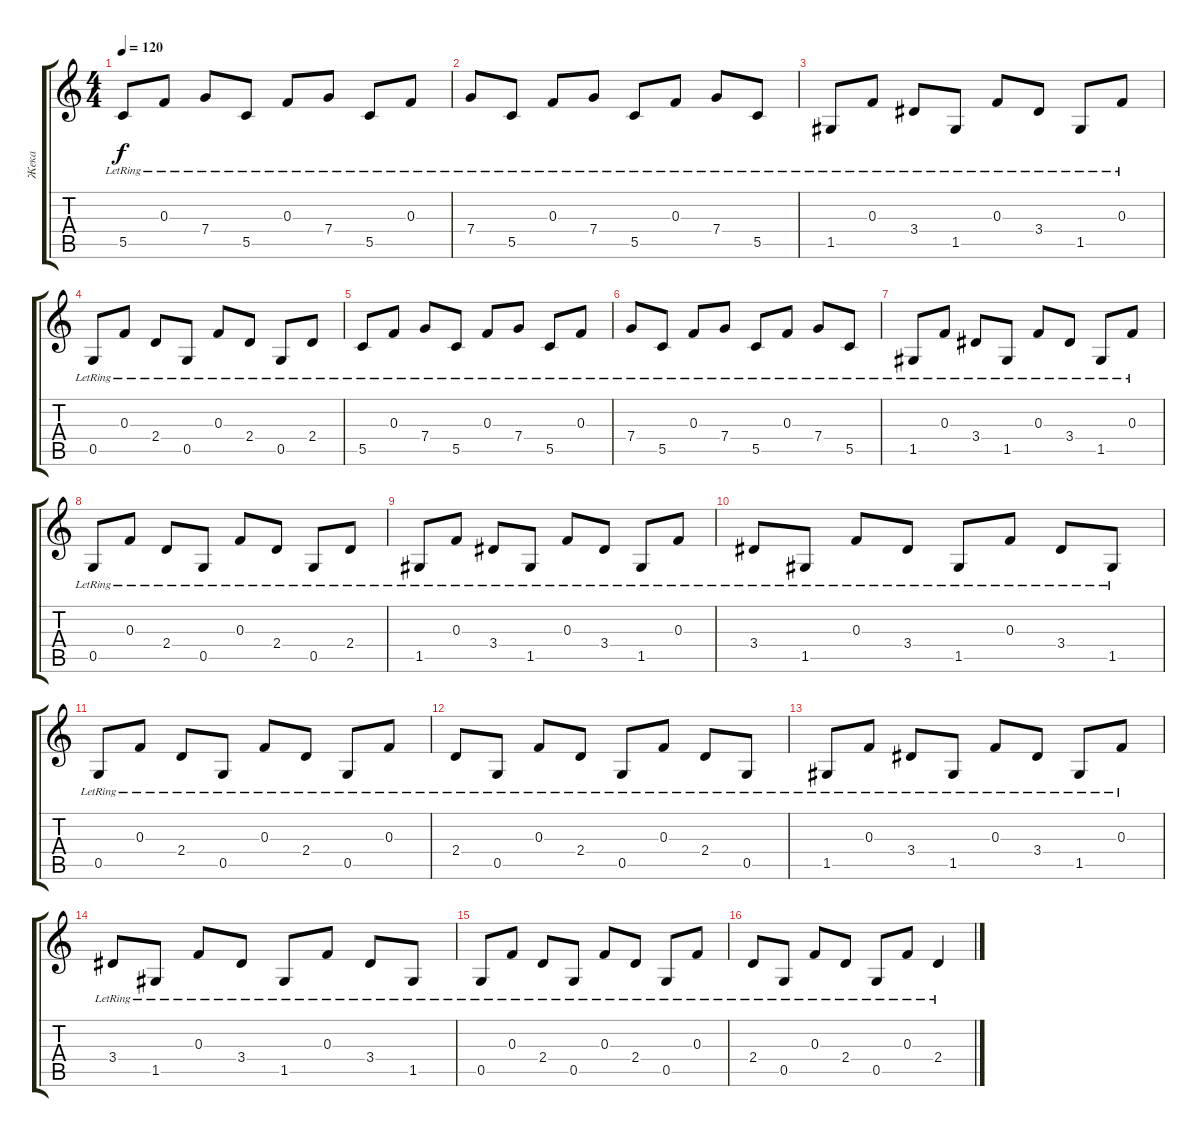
\track ("Жека" "Жека") {instrument electricguitarclean}
\staff {score tabs}
\tuning (D4 A3 F3 C3 G2 C2) {hide}
\ts (4 4)
\tempo 120
\clef g2
\ks c
5.5{lr}.8{dy f} 0.3{lr}.8 7.4{lr}.8 5.5{lr}.8 0.3{lr}.8 7.4{lr}.8 5.5{lr}.8 0.3{lr}.8 |
7.4{lr}.8 5.5{lr}.8 0.3{lr}.8 7.4{lr}.8 5.5{lr}.8 0.3{lr}.8 7.4{lr}.8 5.5{lr}.8 |
1.5{lr}.8 0.3{lr}.8 3.4{lr}.8 1.5{lr}.8 0.3{lr}.8 3.4{lr}.8 1.5{lr}.8 0.3{lr}.8 |
0.5{lr}.8 0.3{lr}.8 2.4{lr}.8 0.5{lr}.8 0.3{lr}.8 2.4{lr}.8 0.5{lr}.8 2.4{lr}.8 |
5.5{lr}.8 0.3{lr}.8 7.4{lr}.8 5.5{lr}.8 0.3{lr}.8 7.4{lr}.8 5.5{lr}.8 0.3{lr}.8 |
7.4{lr}.8 5.5{lr}.8 0.3{lr}.8 7.4{lr}.8 5.5{lr}.8 0.3{lr}.8 7.4{lr}.8 5.5{lr}.8 |
1.5{lr}.8 0.3{lr}.8 3.4{lr}.8 1.5{lr}.8 0.3{lr}.8 3.4{lr}.8 1.5{lr}.8 0.3{lr}.8 |
0.5{lr}.8 0.3{lr}.8 2.4{lr}.8 0.5{lr}.8 0.3{lr}.8 2.4{lr}.8 0.5{lr}.8 2.4{lr}.8 |
1.5{lr}.8 0.3{lr}.8 3.4{lr}.8 1.5{lr}.8 0.3{lr}.8 3.4{lr}.8 1.5{lr}.8 0.3{lr}.8 |
3.4{lr}.8 1.5{lr}.8 0.3{lr}.8 3.4{lr}.8 1.5{lr}.8 0.3{lr}.8 3.4{lr}.8 1.5{lr}.8 |
0.5{lr}.8 0.3{lr}.8 2.4{lr}.8 0.5{lr}.8 0.3{lr}.8 2.4{lr}.8 0.5{lr}.8 0.3{lr}.8 |
2.4{lr}.8 0.5{lr}.8 0.3{lr}.8 2.4{lr}.8 0.5{lr}.8 0.3{lr}.8 2.4{lr}.8 0.5{lr}.8 |
1.5{lr}.8 0.3{lr}.8 3.4{lr}.8 1.5{lr}.8 0.3{lr}.8 3.4{lr}.8 1.5{lr}.8 0.3{lr}.8 |
3.4{lr}.8 1.5{lr}.8 0.3{lr}.8 3.4{lr}.8 1.5{lr}.8 0.3{lr}.8 3.4{lr}.8 1.5{lr}.8 |
0.5{lr}.8 0.3{lr}.8 2.4{lr}.8 0.5{lr}.8 0.3{lr}.8 2.4{lr}.8 0.5{lr}.8 0.3{lr}.8 |
2.4{lr}.8 0.5{lr}.8 0.3{lr}.8 2.4{lr}.8 0.5{lr}.8 0.3{lr}.8 2.4{lr}.4
